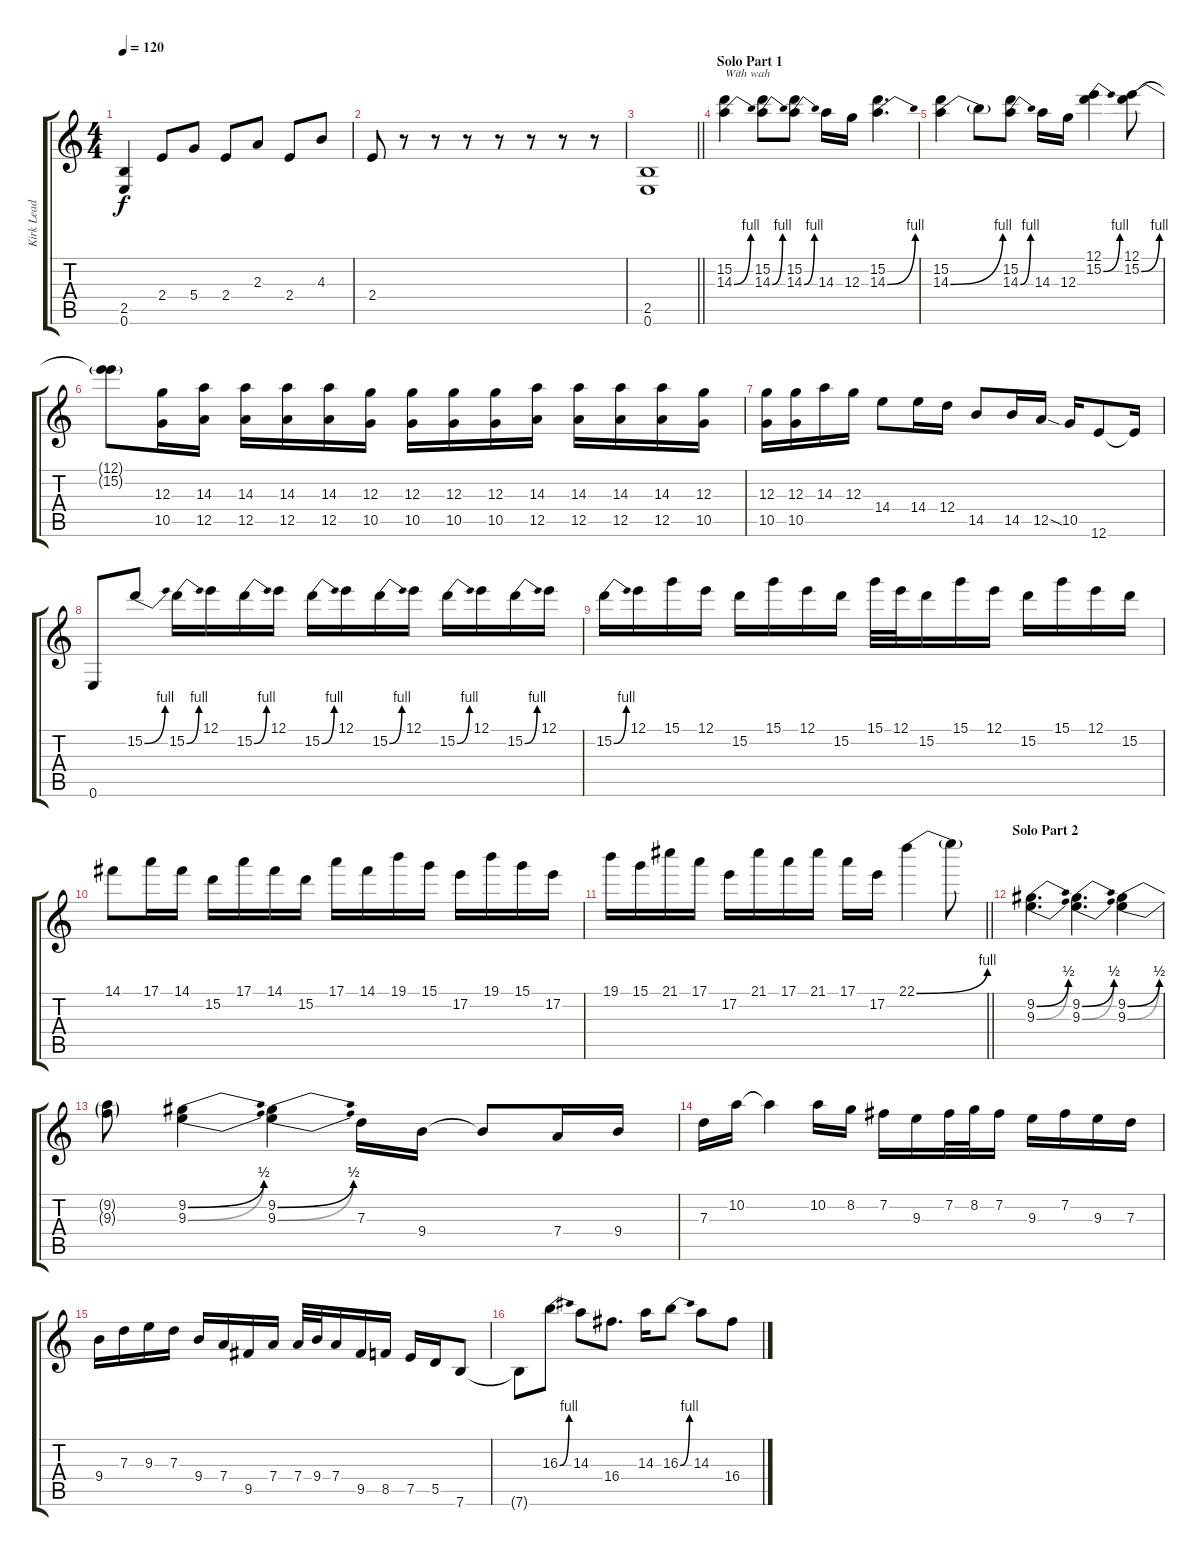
\track ("Kirk Lead 1" "Kirk Lead ") {instrument distortionguitar}
\staff {score tabs}
\tuning (E4 B3 G3 D3 A2 E2) {hide}
\ts (4 4)
\tempo 120
\clef g2
\ks c
(2.5 0.6).4{dy f} 2.4.8 5.4.8 2.4.8 2.3.8 2.4.8 4.3.8 |
2.4.8 r.8 r.8 r.8 r.8 r.8 r.8 r.8 |
\barLineRight lightlight
(2.5 0.6).1 |
\section ("" "Solo Part 1")
(15.2 14.3{be (bend 0 0 60 4)}).4{txt "With wah"} (15.2 14.3{be (bend 0 0 60 4)}).8 (15.2 14.3{be (bend 0 0 60 4)}).8 14.3.16 12.3.16 (15.2 14.3{be (bend 0 0 60 4)}).4{d} |
(15.2 14.3{be (bend 0 0 60 4)}).4 14.3{t}.8 (15.2 14.3{be (bend 0 0 60 4)}).8 14.3.16 12.3.16 (12.1 15.2{be (bend 0 0 60 4)}).4 (12.1 15.2{be (bend 0 0 60 4)}).8 |
(12.1{t} 15.2{t}).8 (12.3 10.5).16 (14.3 12.5).16 (14.3 12.5).16 (14.3 12.5).16 (14.3 12.5).16 (12.3 10.5).16 (12.3 10.5).16 (12.3 10.5).16 (12.3 10.5).16 (14.3 12.5).16 (14.3 12.5).16 (14.3 12.5).16 (14.3 12.5).16 (12.3 10.5).16 |
(12.3 10.5).16 (12.3 10.5).16 14.3.16 12.3.16 14.4.8 14.4.16 12.4.16 14.5.8 14.5.16 12.5{sod}.16 10.5.16 12.6.8 12.6{t}.16 |
0.6.8 15.2{be (bend 0 0 60 4)}.8 15.2{be (bend 0 0 60 4)}.16 12.1.16 15.2{be (bend 0 0 60 4)}.16 12.1.16 15.2{be (bend 0 0 60 4)}.16 12.1.16 15.2{be (bend 0 0 60 4)}.16 12.1.16 15.2{be (bend 0 0 60 4)}.16 12.1.16 15.2{be (bend 0 0 60 4)}.16 12.1.16 |
15.2{be (bend 0 0 60 4)}.16 12.1.16 15.1.16 12.1.16 15.2.16 15.1.16 12.1.16 15.2.16 15.1.32 12.1.32 15.2.16 15.1.16 12.1.16 15.2.16 15.1.16 12.1.16 15.2.16 |
14.1.8 17.1.16 14.1.16 15.2.16 17.1.16 14.1.16 15.2.16 17.1.16 14.1.16 19.1.16 15.1.16 17.2.16 19.1.16 15.1.16 17.2.16 |
\barLineRight lightlight
19.1.16 15.1.16 21.1.16 17.1.16 17.2.16 21.1.16 17.1.16 21.1.16 17.1.16 17.2.16 22.1{be (bend 0 0 60 4)}.4 22.1{t}.8 |
\section ("" "Solo Part 2")
(9.2{be (bend 0 0 60 2)} 9.3{be (bend 0 0 60 2)}).4{d} (9.2{be (bend 0 0 60 2)} 9.3{be (bend 0 0 60 2)}).4{d} (9.2{be (bend 0 0 60 2)} 9.3{be (bend 0 0 60 2)}).4 |
(9.2{t} 9.3{t}).8 (9.2{be (bend 0 0 60 2)} 9.3{be (bend 0 0 60 2)}).4 (9.2{be (bend 0 0 60 2)} 9.3{be (bend 0 0 60 2)}).4 7.3.16 9.4.16 9.4{t}.8 7.4.16 9.4.16 |
7.3.16 10.2.16 10.2{t}.4 10.2.16 8.2.16 7.2.16 9.3.16 7.2.32 8.2.32 7.2.16 9.3.16 7.2.16 9.3.16 7.3.16 |
9.4.16 7.3.16 9.3.16 7.3.16 9.4.16 7.4.16 9.5.16 7.4.16 7.4.32 9.4.32 7.4.16 9.5.16 8.5.16 7.5.16 5.5.16 7.6.8 |
7.6{t}.8 16.3{be (bend 0 0 60 4)}.8 14.3.8 16.4.8{d} 14.3.16 16.3{be (bend 0 0 60 4)}.8 14.3.8 16.4.8
